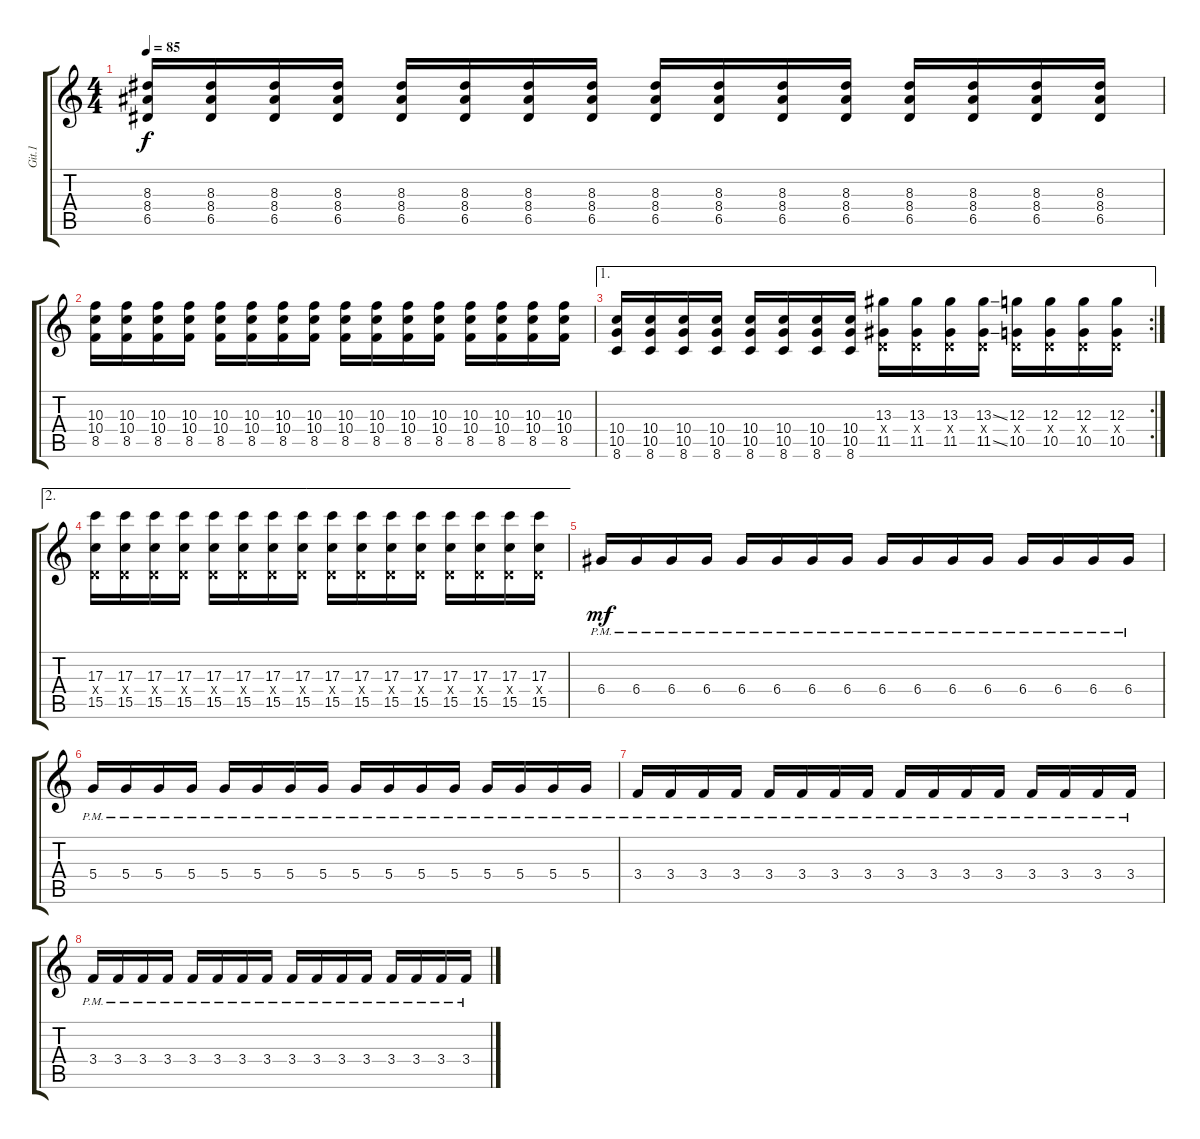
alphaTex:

\track ("Git.1" "Git.1") {instrument distortionguitar}
\staff {score tabs}
\tuning (E4 B3 G3 D3 A2 E2) {hide}
\ts (4 4)
\tempo 85
\clef g2
\ks c
(8.3 8.4 6.5).16{dy f} (8.3 8.4 6.5).16 (8.3 8.4 6.5).16 (8.3 8.4 6.5).16 (8.3 8.4 6.5).16 (8.3 8.4 6.5).16 (8.3 8.4 6.5).16 (8.3 8.4 6.5).16 (8.3 8.4 6.5).16 (8.3 8.4 6.5).16 (8.3 8.4 6.5).16 (8.3 8.4 6.5).16 (8.3 8.4 6.5).16 (8.3 8.4 6.5).16 (8.3 8.4 6.5).16 (8.3 8.4 6.5).16 |
(10.3 10.4 8.5).16 (10.3 10.4 8.5).16 (10.3 10.4 8.5).16 (10.3 10.4 8.5).16 (10.3 10.4 8.5).16 (10.3 10.4 8.5).16 (10.3 10.4 8.5).16 (10.3 10.4 8.5).16 (10.3 10.4 8.5).16 (10.3 10.4 8.5).16 (10.3 10.4 8.5).16 (10.3 10.4 8.5).16 (10.3 10.4 8.5).16 (10.3 10.4 8.5).16 (10.3 10.4 8.5).16 (10.3 10.4 8.5).16 |
\ae 1
\rc 2
(10.4 10.5 8.6).16 (10.4 10.5 8.6).16 (10.4 10.5 8.6).16 (10.4 10.5 8.6).16 (10.4 10.5 8.6).16 (10.4 10.5 8.6).16 (10.4 10.5 8.6).16 (10.4 10.5 8.6).16 (13.3 0.4{x} 11.5).16 (13.3 0.4{x} 11.5).16 (13.3 0.4{x} 11.5).16 (13.3{ss} 0.4{x} 11.5{ss}).16 (12.3 0.4{x} 10.5).16 (12.3 0.4{x} 10.5).16 (12.3 0.4{x} 10.5).16 (12.3 0.4{x} 10.5).16 |
\ae 2
(17.3 0.4{x} 15.5).16 (17.3 0.4{x} 15.5).16 (17.3 0.4{x} 15.5).16 (17.3 0.4{x} 15.5).16 (17.3 0.4{x} 15.5).16 (17.3 0.4{x} 15.5).16 (17.3 0.4{x} 15.5).16 (17.3 0.4{x} 15.5).16 (17.3 0.4{x} 15.5).16 (17.3 0.4{x} 15.5).16 (17.3 0.4{x} 15.5).16 (17.3 0.4{x} 15.5).16 (17.3 0.4{x} 15.5).16 (17.3 0.4{x} 15.5).16 (17.3 0.4{x} 15.5).16 (17.3 0.4{x} 15.5).16 |
6.4{pm}.16{dy mf} 6.4{pm}.16 6.4{pm}.16 6.4{pm}.16 6.4{pm}.16 6.4{pm}.16 6.4{pm}.16 6.4{pm}.16 6.4{pm}.16 6.4{pm}.16 6.4{pm}.16 6.4{pm}.16 6.4{pm}.16 6.4{pm}.16 6.4{pm}.16 6.4{pm}.16 |
5.4{pm}.16 5.4{pm}.16 5.4{pm}.16 5.4{pm}.16 5.4{pm}.16 5.4{pm}.16 5.4{pm}.16 5.4{pm}.16 5.4{pm}.16 5.4{pm}.16 5.4{pm}.16 5.4{pm}.16 5.4{pm}.16 5.4{pm}.16 5.4{pm}.16 5.4{pm}.16 |
3.4{pm}.16 3.4{pm}.16 3.4{pm}.16 3.4{pm}.16 3.4{pm}.16 3.4{pm}.16 3.4{pm}.16 3.4{pm}.16 3.4{pm}.16 3.4{pm}.16 3.4{pm}.16 3.4{pm}.16 3.4{pm}.16 3.4{pm}.16 3.4{pm}.16 3.4{pm}.16 |
3.4{pm}.16 3.4{pm}.16 3.4{pm}.16 3.4{pm}.16 3.4{pm}.16 3.4{pm}.16 3.4{pm}.16 3.4{pm}.16 3.4{pm}.16 3.4{pm}.16 3.4{pm}.16 3.4{pm}.16 3.4{pm}.16 3.4{pm}.16 3.4{pm}.16 3.4{pm}.16
